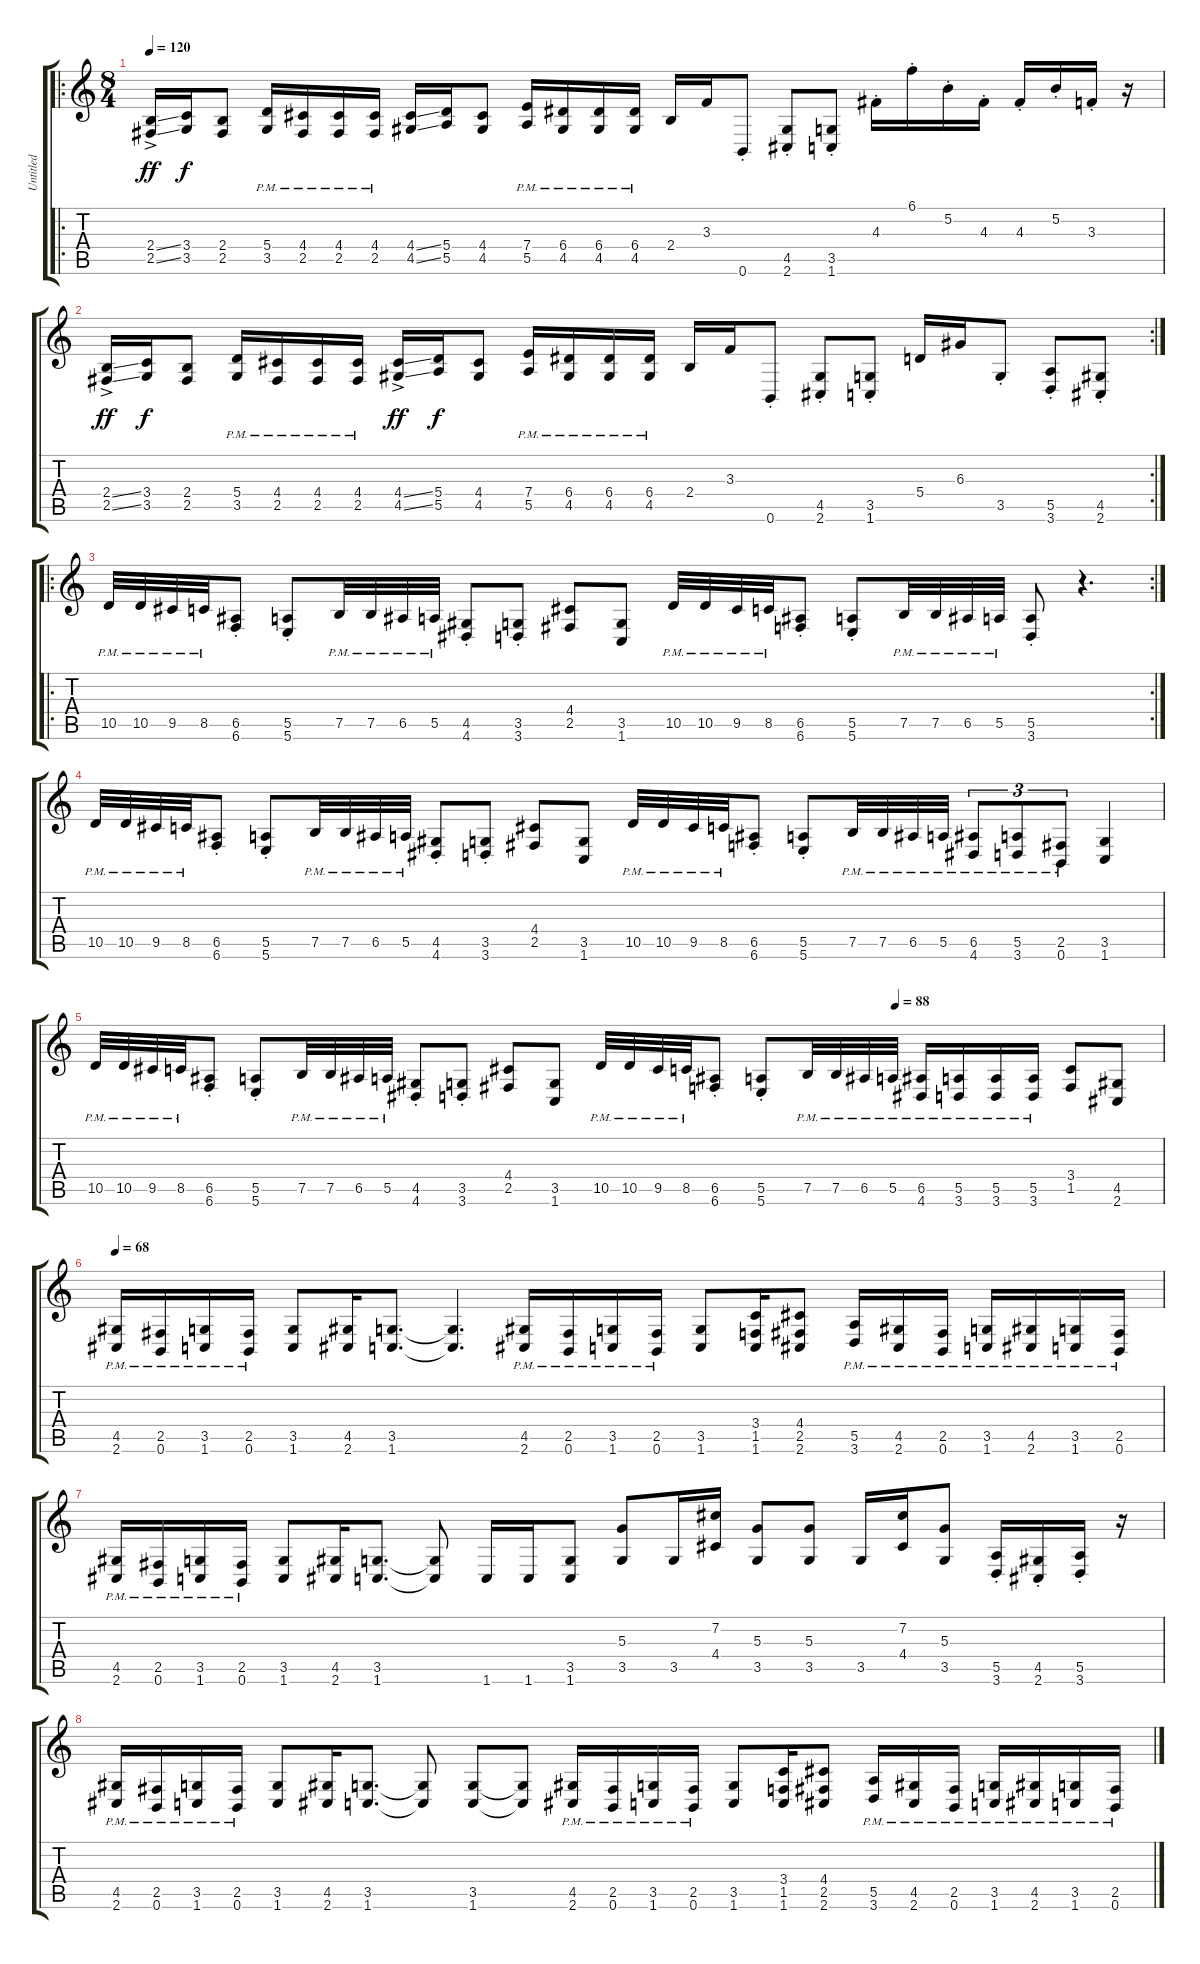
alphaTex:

\track ("Untitled" "Untitled") {instrument distortionguitar}
\staff {score tabs}
\tuning (B3 Gb3 D3 A2 E2 B1) {hide}
\ro
\ts (8 4)
\tempo 120
\clef g2
\ks c
(2.4{ss ac} 2.5{ss ac}).16{dy ff instrument distortionguitar} (3.4 3.5).16{dy f} (2.4 2.5).8 (5.4{pm} 3.5{pm}).16 (4.4{pm} 2.5{pm}).16 (4.4{pm} 2.5{pm}).16 (4.4{pm} 2.5{pm}).16 (4.4{ss} 4.5{ss}).16 (5.4 5.5).16 (4.4 4.5).8 (7.4{pm} 5.5{pm}).16 (6.4{pm} 4.5{pm}).16 (6.4{pm} 4.5{pm}).16 (6.4{pm} 4.5{pm}).16 2.4.16 3.3.16 0.6{st}.8 (4.5{st} 2.6{st}).8 (3.5{st} 1.6{st}).8 4.3{st}.16 6.1{st}.16 5.2{st}.16 4.3{st}.16 4.3{st}.16 5.2{st}.16 3.3{st}.16 r.16 |
\rc 2
(2.4{ss ac} 2.5{ss ac}).16{dy ff} (3.4 3.5).16{dy f} (2.4 2.5).8 (5.4{pm} 3.5{pm}).16 (4.4{pm} 2.5{pm}).16 (4.4{pm} 2.5{pm}).16 (4.4{pm} 2.5{pm}).16 (4.4{ss ac} 4.5{ss ac}).16{dy ff} (5.4 5.5).16{dy f} (4.4 4.5).8 (7.4{pm} 5.5{pm}).16 (6.4{pm} 4.5{pm}).16 (6.4{pm} 4.5{pm}).16 (6.4{pm} 4.5{pm}).16 2.4.16 3.3.16 0.6{st}.8 (4.5{st} 2.6{st}).8 (3.5{st} 1.6{st}).8 5.4.16 6.3.16 3.5{st}.8 (5.5{st} 3.6{st}).8 (4.5{st} 2.6{st}).8 |
\ro
\rc 2
10.5{pm}.32 10.5{pm}.32 9.5{pm}.32 8.5{pm}.32 (6.5{st} 6.6{st}).8 (5.5{st} 5.6{st}).8 7.5{pm}.32 7.5{pm}.32 6.5{pm}.32 5.5{pm}.32 (4.5{st} 4.6{st}).8 (3.5{st} 3.6{st}).8 (4.4 2.5).8 (3.5 1.6).8 10.5{pm}.32 10.5{pm}.32 9.5{pm}.32 8.5{pm}.32 (6.5{st} 6.6{st}).8 (5.5{st} 5.6{st}).8 7.5{pm}.32 7.5{pm}.32 6.5{pm}.32 5.5{pm}.32 (5.5{st} 3.6{st}).8 r.4{d} |
10.5{pm}.32 10.5{pm}.32 9.5{pm}.32 8.5{pm}.32 (6.5{st} 6.6{st}).8 (5.5{st} 5.6{st}).8 7.5{pm}.32 7.5{pm}.32 6.5{pm}.32 5.5{pm}.32 (4.5{st} 4.6{st}).8 (3.5{st} 3.6{st}).8 (4.4 2.5).8 (3.5 1.6).8 10.5{pm}.32 10.5{pm}.32 9.5{pm}.32 8.5{pm}.32 (6.5{st} 6.6{st}).8 (5.5{st} 5.6{st}).8 7.5{pm}.32 7.5{pm}.32 6.5{pm}.32 5.5{pm}.32 (6.5{pm} 4.6{pm}).8{tu (3 2)} (5.5{pm} 3.6{pm}).8{tu (3 2)} (2.5{pm} 0.6{pm}).8{tu (3 2)} (3.5 1.6).4 |
\tempo (88 0.75)
10.5{pm}.32 10.5{pm}.32 9.5{pm}.32 8.5{pm}.32 (6.5{st} 6.6{st}).8 (5.5{st} 5.6{st}).8 7.5{pm}.32 7.5{pm}.32 6.5{pm}.32 5.5{pm}.32 (4.5{st} 4.6{st}).8 (3.5{st} 3.6{st}).8 (4.4 2.5).8 (3.5 1.6).8 10.5{pm}.32 10.5{pm}.32 9.5{pm}.32 8.5{pm}.32 (6.5{st} 6.6{st}).8 (5.5{st} 5.6{st}).8 7.5{pm}.32 7.5{pm}.32 6.5{pm}.32 5.5{pm}.32 (6.5{pm} 4.6{pm}).16 (5.5{pm} 3.6{pm}).16 (5.5{pm} 3.6{pm}).16 (5.5{pm} 3.6{pm}).16 (3.4 1.5).8 (4.5 2.6).8 |
\tempo 68
(4.5{pm} 2.6{pm}).16 (2.5{pm} 0.6{pm}).16 (3.5{pm} 1.6{pm}).16 (2.5{pm} 0.6{pm}).16 (3.5 1.6).8 (4.5 2.6).16 (3.5 1.6).8{d} (3.5{t} 1.6{t}).4{d} (4.5{pm} 2.6{pm}).16 (2.5{pm} 0.6{pm}).16 (3.5{pm} 1.6{pm}).16 (2.5{pm} 0.6{pm}).16 (3.5 1.6).8 (3.4 1.5 1.6).16 (4.4 2.5 2.6).8 (5.5{pm} 3.6{pm}).16 (4.5{pm} 2.6{pm}).16 (2.5{pm} 0.6{pm}).16 (3.5{pm} 1.6{pm}).16 (4.5{pm} 2.6{pm}).16 (3.5{pm} 1.6{pm}).16 (2.5{pm} 0.6{pm}).16 |
(4.5{pm} 2.6{pm}).16 (2.5{pm} 0.6{pm}).16 (3.5{pm} 1.6{pm}).16 (2.5{pm} 0.6{pm}).16 (3.5 1.6).8 (4.5 2.6).16 (3.5 1.6).8{d} (3.5{t} 1.6{t}).8 1.6.16 1.6.16 (3.5 1.6).8 (5.3 3.5).8 3.5.16 (7.2 4.4).16 (5.3 3.5).8 (5.3 3.5).8 3.5.16 (7.2 4.4).16 (5.3 3.5).8 (5.5{st} 3.6{st}).16 (4.5{st} 2.6{st}).16 (5.5{st} 3.6{st}).16 r.16 |
(4.5{pm} 2.6{pm}).16 (2.5{pm} 0.6{pm}).16 (3.5{pm} 1.6{pm}).16 (2.5{pm} 0.6{pm}).16 (3.5 1.6).8 (4.5 2.6).16 (3.5 1.6).8{d} (3.5{t} 1.6{t}).8 (3.5 1.6).8 (3.5{t} 1.6{t}).8 (4.5{pm} 2.6{pm}).16 (2.5{pm} 0.6{pm}).16 (3.5{pm} 1.6{pm}).16 (2.5{pm} 0.6{pm}).16 (3.5 1.6).8 (3.4 1.5 1.6).16 (4.4 2.5 2.6).8 (5.5{pm} 3.6{pm}).16 (4.5{pm} 2.6{pm}).16 (2.5{pm} 0.6{pm}).16 (3.5{pm} 1.6{pm}).16 (4.5{pm} 2.6{pm}).16 (3.5{pm} 1.6{pm}).16 (2.5{pm} 0.6{pm}).16
